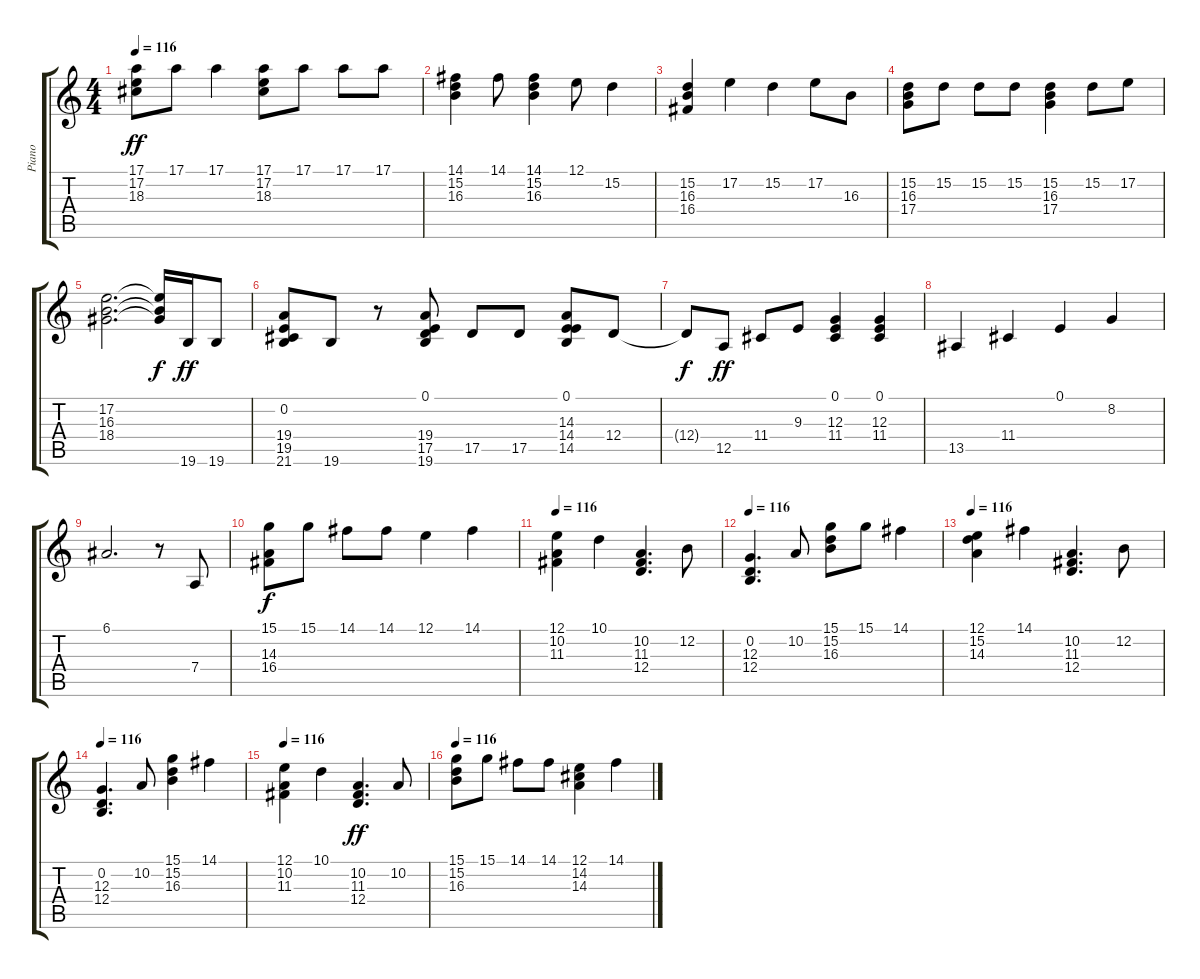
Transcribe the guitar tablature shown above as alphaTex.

\track ("Piano" "Piano") {instrument honkytonkpiano}
\staff {score tabs}
\tuning (E4 B3 G3 D3 A2 E2) {hide}
\ts (4 4)
\tempo 116
\clef g2
\ks c
(17.1 17.2 18.3).8{dy ff} 17.1.8 17.1.4 (17.1 17.2 18.3).8 17.1.8 17.1.8 17.1.8 |
(14.1 15.2 16.3).4 14.1.8 (14.1 15.2 16.3).4 12.1.8 15.2.4 |
(15.2 16.3 16.4).4 17.2.4 15.2.4 17.2.8 16.3.8 |
(15.2 16.3 17.4).8 15.2.8 15.2.8 15.2.8 (15.2 16.3 17.4).4 15.2.8 17.2.8 |
(17.2 16.3 18.4).2{d} (17.2{t} 16.3{t} 18.4{t}).16{dy f} 19.6.16{dy ff} 19.6.8 |
(0.2 19.4 19.5 21.6).8 19.6.8 r.8 (0.1 19.4 17.5 19.6).8 17.5.8 17.5.8 (0.1 14.3 14.4 14.5).8 12.4.8 |
12.4{t}.8{dy f} 12.5.8{dy ff} 11.4.8 9.3.8 (0.1 12.3 11.4).4 (0.1 12.3 11.4).4 |
13.5.4 11.4.4 0.1.4 8.2.4 |
6.1.2{d} r.8 7.4.8 |
(15.1 14.3 16.4).8{dy f} 15.1.8 14.1.8 14.1.8 12.1.4 14.1.4 |
\tempo 116
(12.1 10.2 11.3).4 10.1.4 (10.2 11.3 12.4).4{d} 12.2.8 |
\tempo 116
(0.2 12.3 12.4).4{d} 10.2.8 (15.1 15.2 16.3).8 15.1.8 14.1.4 |
\tempo 116
(12.1 15.2 14.3).4 14.1.4 (10.2 11.3 12.4).4{d} 12.2.8 |
\tempo 116
(0.2 12.3 12.4).4{d} 10.2.8 (15.1 15.2 16.3).4 14.1.4 |
\tempo 116
(12.1 10.2 11.3).4 10.1.4 (10.2 11.3 12.4).4{d dy ff} 10.2.8 |
\tempo 116
(15.1 15.2 16.3).8 15.1.8 14.1.8 14.1.8 (12.1 14.2 14.3).4 14.1.4
